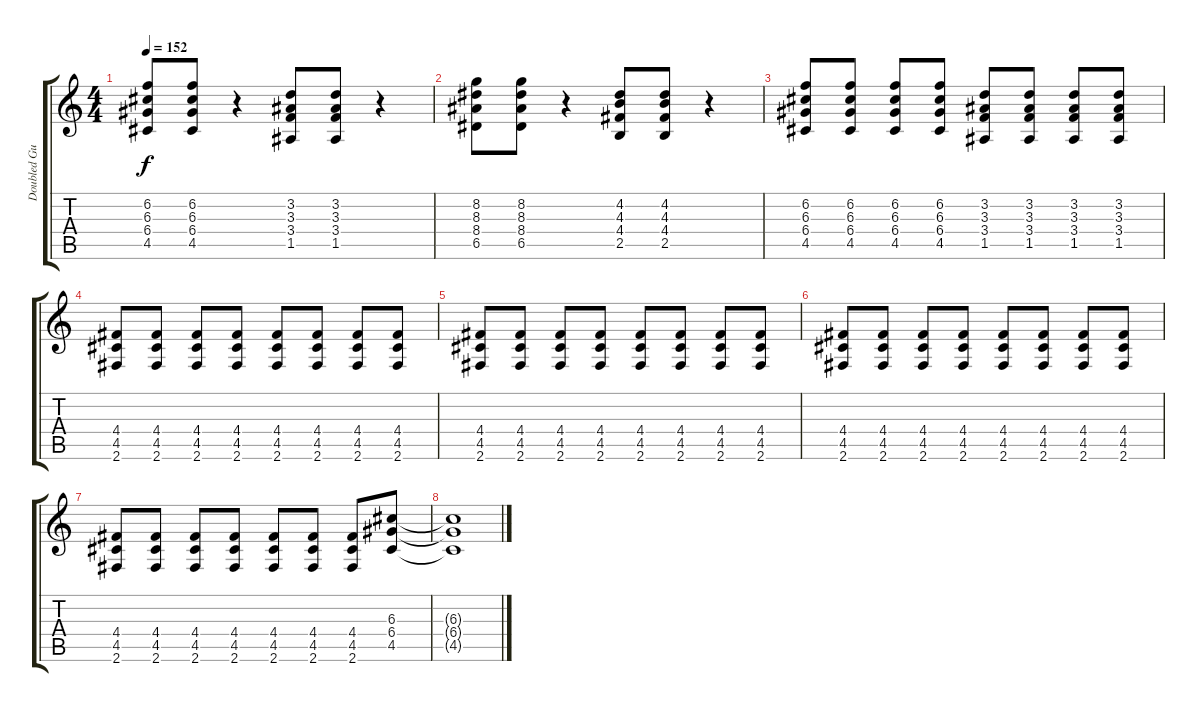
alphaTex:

\track ("Doubled Guitar 1" "Doubled Gu") {instrument distortionguitar}
\staff {score tabs}
\tuning (E4 B3 G3 D3 A2 E2) {hide}
\ts (4 4)
\tempo 152
\clef g2
\ks c
(6.2 6.3 6.4 4.5).8{dy f} (6.2 6.3 6.4 4.5).8 r.4 (3.2 3.3 3.4 1.5).8 (3.2 3.3 3.4 1.5).8 r.4 |
(8.2 8.3 8.4 6.5).8 (8.2 8.3 8.4 6.5).8 r.4 (4.2 4.3 4.4 2.5).8 (4.2 4.3 4.4 2.5).8 r.4 |
(6.2 6.3 6.4 4.5).8 (6.2 6.3 6.4 4.5).8 (6.2 6.3 6.4 4.5).8 (6.2 6.3 6.4 4.5).8 (3.2 3.3 3.4 1.5).8 (3.2 3.3 3.4 1.5).8 (3.2 3.3 3.4 1.5).8 (3.2 3.3 3.4 1.5).8 |
(4.4 4.5 2.6).8 (4.4 4.5 2.6).8 (4.4 4.5 2.6).8 (4.4 4.5 2.6).8 (4.4 4.5 2.6).8 (4.4 4.5 2.6).8 (4.4 4.5 2.6).8 (4.4 4.5 2.6).8 |
(4.4 4.5 2.6).8 (4.4 4.5 2.6).8 (4.4 4.5 2.6).8 (4.4 4.5 2.6).8 (4.4 4.5 2.6).8 (4.4 4.5 2.6).8 (4.4 4.5 2.6).8 (4.4 4.5 2.6).8 |
(4.4 4.5 2.6).8 (4.4 4.5 2.6).8 (4.4 4.5 2.6).8 (4.4 4.5 2.6).8 (4.4 4.5 2.6).8 (4.4 4.5 2.6).8 (4.4 4.5 2.6).8 (4.4 4.5 2.6).8 |
(4.4 4.5 2.6).8 (4.4 4.5 2.6).8 (4.4 4.5 2.6).8 (4.4 4.5 2.6).8 (4.4 4.5 2.6).8 (4.4 4.5 2.6).8 (4.4 4.5 2.6).8 (6.3 6.4 4.5).8 |
(6.3{t} 6.4{t} 4.5{t}).1
